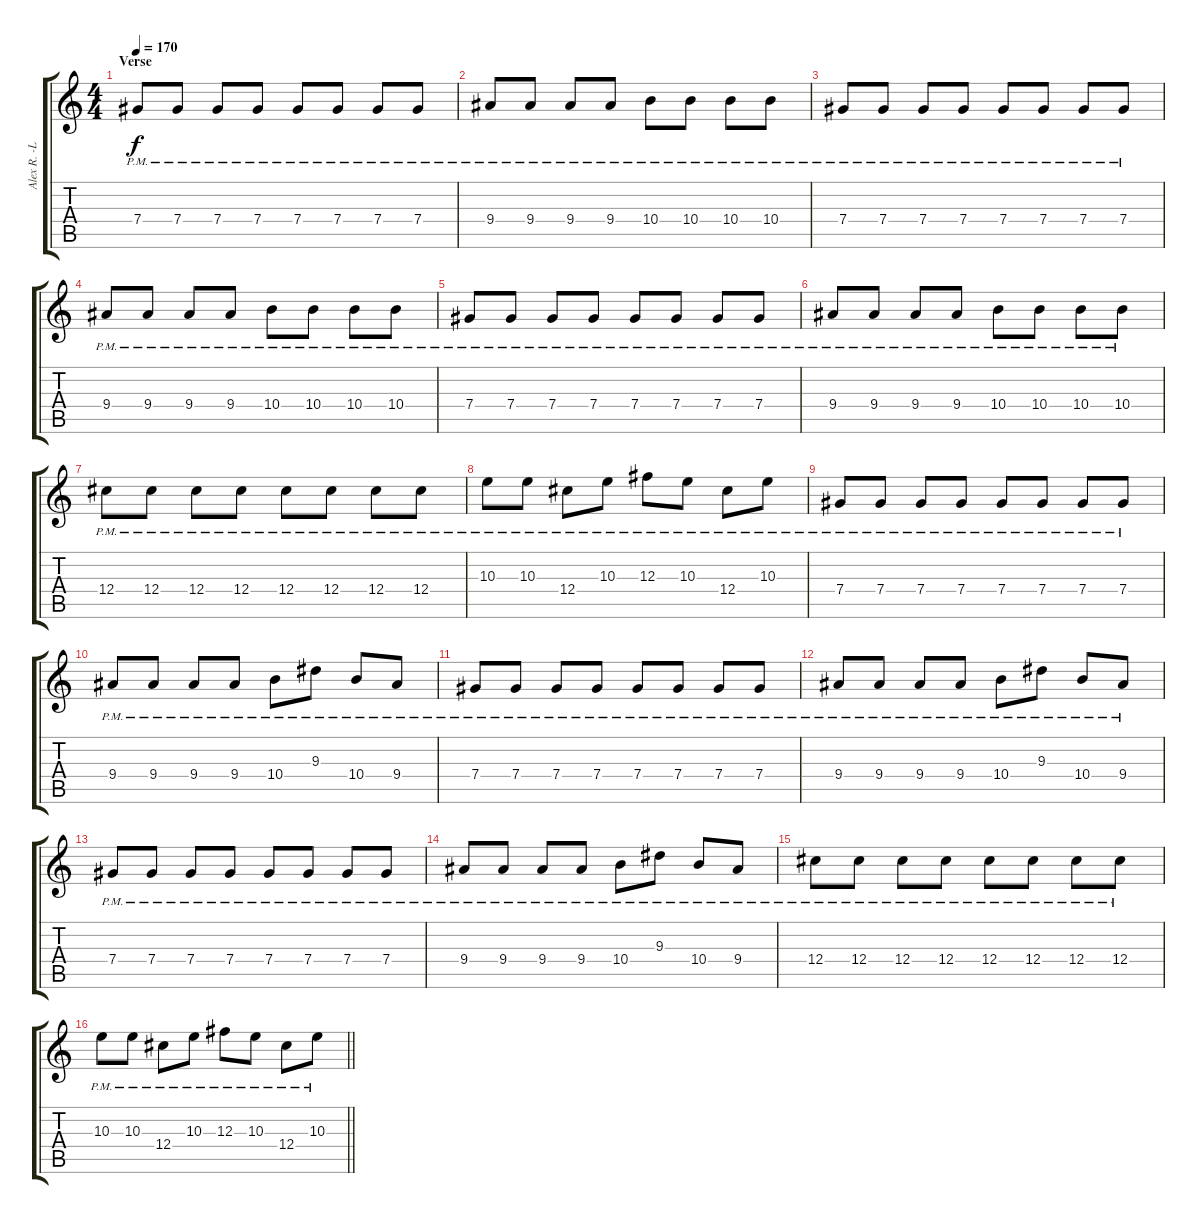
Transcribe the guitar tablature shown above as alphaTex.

\track ("Alex R. -Lead" "Alex R. -L") {instrument distortionguitar}
\staff {score tabs}
\tuning (Eb4 Bb3 Gb3 Db3 Ab2 Eb2) {hide}
\ts (4 4)
\section ("" "Verse")
\tempo 170
\clef g2
\ks c
7.4{pm}.8{dy f} 7.4{pm}.8 7.4{pm}.8 7.4{pm}.8 7.4{pm}.8 7.4{pm}.8 7.4{pm}.8 7.4{pm}.8 |
9.4{pm}.8 9.4{pm}.8 9.4{pm}.8 9.4{pm}.8 10.4{pm}.8 10.4{pm}.8 10.4{pm}.8 10.4{pm}.8 |
7.4{pm}.8 7.4{pm}.8 7.4{pm}.8 7.4{pm}.8 7.4{pm}.8 7.4{pm}.8 7.4{pm}.8 7.4{pm}.8 |
9.4{pm}.8 9.4{pm}.8 9.4{pm}.8 9.4{pm}.8 10.4{pm}.8 10.4{pm}.8 10.4{pm}.8 10.4{pm}.8 |
7.4{pm}.8 7.4{pm}.8 7.4{pm}.8 7.4{pm}.8 7.4{pm}.8 7.4{pm}.8 7.4{pm}.8 7.4{pm}.8 |
9.4{pm}.8 9.4{pm}.8 9.4{pm}.8 9.4{pm}.8 10.4{pm}.8 10.4{pm}.8 10.4{pm}.8 10.4{pm}.8 |
12.4{pm}.8 12.4{pm}.8 12.4{pm}.8 12.4{pm}.8 12.4{pm}.8 12.4{pm}.8 12.4{pm}.8 12.4{pm}.8 |
10.3{pm}.8 10.3{pm}.8 12.4{pm}.8 10.3{pm}.8 12.3{pm}.8 10.3{pm}.8 12.4{pm}.8 10.3{pm}.8 |
7.4{pm}.8 7.4{pm}.8 7.4{pm}.8 7.4{pm}.8 7.4{pm}.8 7.4{pm}.8 7.4{pm}.8 7.4{pm}.8 |
9.4{pm}.8 9.4{pm}.8 9.4{pm}.8 9.4{pm}.8 10.4{pm}.8 9.3{pm}.8 10.4{pm}.8 9.4{pm}.8 |
7.4{pm}.8 7.4{pm}.8 7.4{pm}.8 7.4{pm}.8 7.4{pm}.8 7.4{pm}.8 7.4{pm}.8 7.4{pm}.8 |
9.4{pm}.8 9.4{pm}.8 9.4{pm}.8 9.4{pm}.8 10.4{pm}.8 9.3{pm}.8 10.4{pm}.8 9.4{pm}.8 |
7.4{pm}.8 7.4{pm}.8 7.4{pm}.8 7.4{pm}.8 7.4{pm}.8 7.4{pm}.8 7.4{pm}.8 7.4{pm}.8 |
9.4{pm}.8 9.4{pm}.8 9.4{pm}.8 9.4{pm}.8 10.4{pm}.8 9.3{pm}.8 10.4{pm}.8 9.4{pm}.8 |
12.4{pm}.8 12.4{pm}.8 12.4{pm}.8 12.4{pm}.8 12.4{pm}.8 12.4{pm}.8 12.4{pm}.8 12.4{pm}.8 |
\barLineRight lightlight
10.3{pm}.8 10.3{pm}.8 12.4{pm}.8 10.3{pm}.8 12.3{pm}.8 10.3{pm}.8 12.4{pm}.8 10.3{pm}.8
